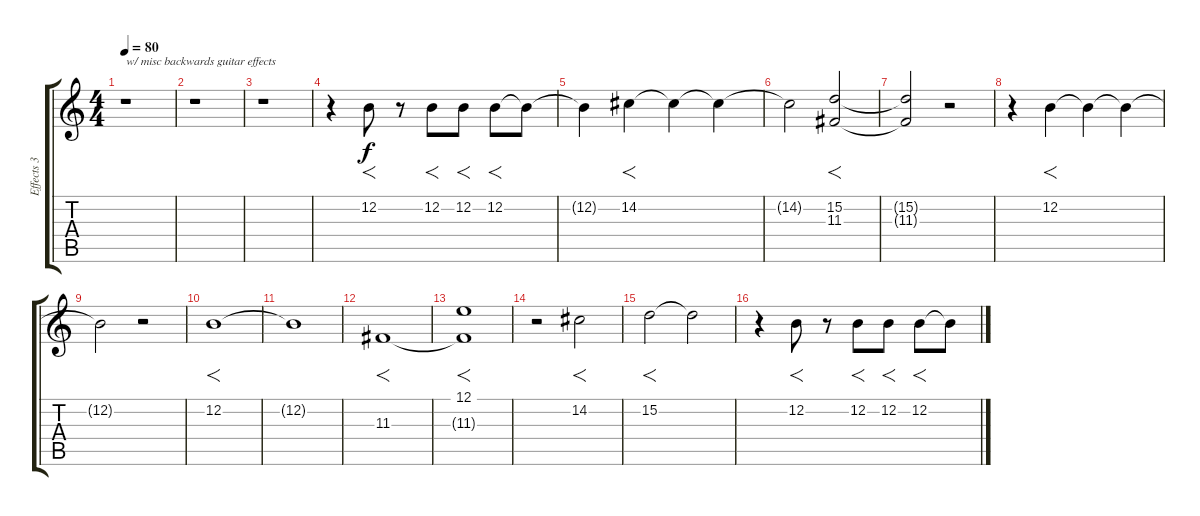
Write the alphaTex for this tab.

\track ("Effects 3" "Effects 3") {instrument pad3polysynth}
\staff {score tabs}
\tuning (E4 B3 G3 D3 A2 E2) {hide}
\ts (4 4)
\tempo 80
\clef g2
\ks c
r.1{txt "w/ misc backwards guitar effects" dy f instrument pad3polysynth} |
r.1 |
r.1 |
r.4 12.2.8{f} r.8 12.2.8{f} 12.2.8{f} 12.2.8{f} 12.2{t}.8 |
12.2{t}.4 14.2.4{f} 14.2{t}.4 14.2{t}.4 |
14.2{t}.2 (15.2 11.3).2{f} |
(15.2{t} 11.3{t}).2 r.2 |
r.4 12.2.4{f} 12.2{t}.4 12.2{t}.4 |
12.2{t}.2 r.2 |
12.2.1{f} |
12.2{t}.1 |
11.3.1{f} |
(12.1 11.3{t}).1{f} |
r.2 14.2.2{f} |
15.2.2{f} 15.2{t}.2 |
r.4 12.2.8{f} r.8 12.2.8{f} 12.2.8{f} 12.2.8{f} 12.2{t}.8
